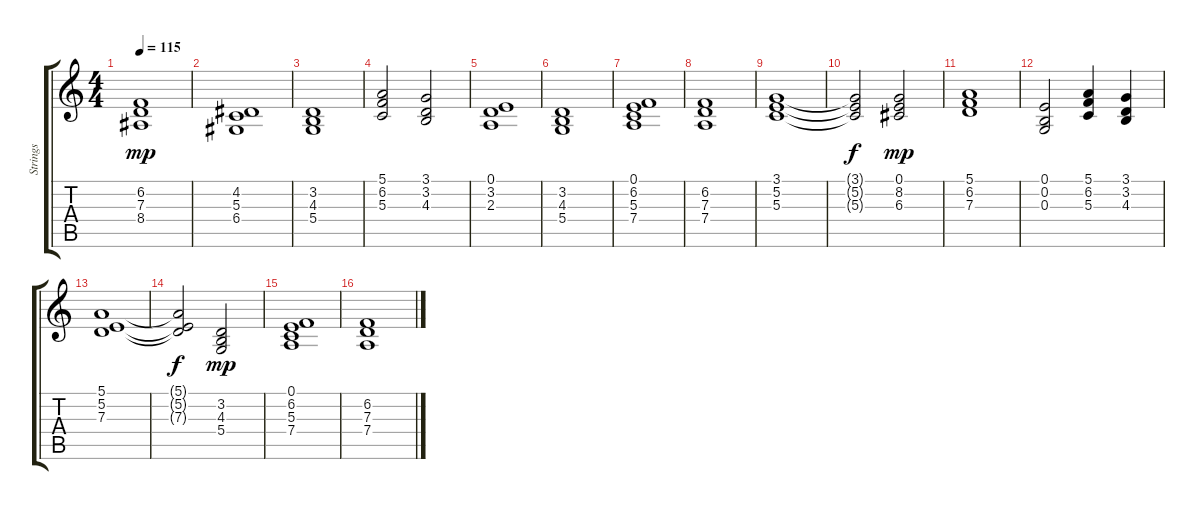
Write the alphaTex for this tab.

\track ("Strings" "Strings") {instrument choiraahs}
\staff {score tabs}
\tuning (E4 B3 G3 D3 A2 E2) {hide}
\ts (4 4)
\tempo 115
\clef g2
\ks c
(6.2 7.3 8.4).1{dy mp} |
(4.2 5.3 6.4).1 |
(3.2 4.3 5.4).1 |
(5.1 6.2 5.3).2 (3.1 3.2 4.3).2 |
(0.1 3.2 2.3).1 |
(3.2 4.3 5.4).1 |
(0.1 6.2 5.3 7.4).1 |
(6.2 7.3 7.4).1 |
(3.1 5.2 5.3).1 |
(3.1{t} 5.2{t} 5.3{t}).2{dy f} (0.1 8.2 6.3).2{dy mp} |
(5.1 6.2 7.3).1 |
(0.1 0.2 0.3).2 (5.1 6.2 5.3).4 (3.1 3.2 4.3).4 |
(5.1 5.2 7.3).1 |
(5.1{t} 5.2{t} 7.3{t}).2{dy f} (3.2 4.3 5.4).2{dy mp} |
(0.1 6.2 5.3 7.4).1 |
(6.2 7.3 7.4).1
